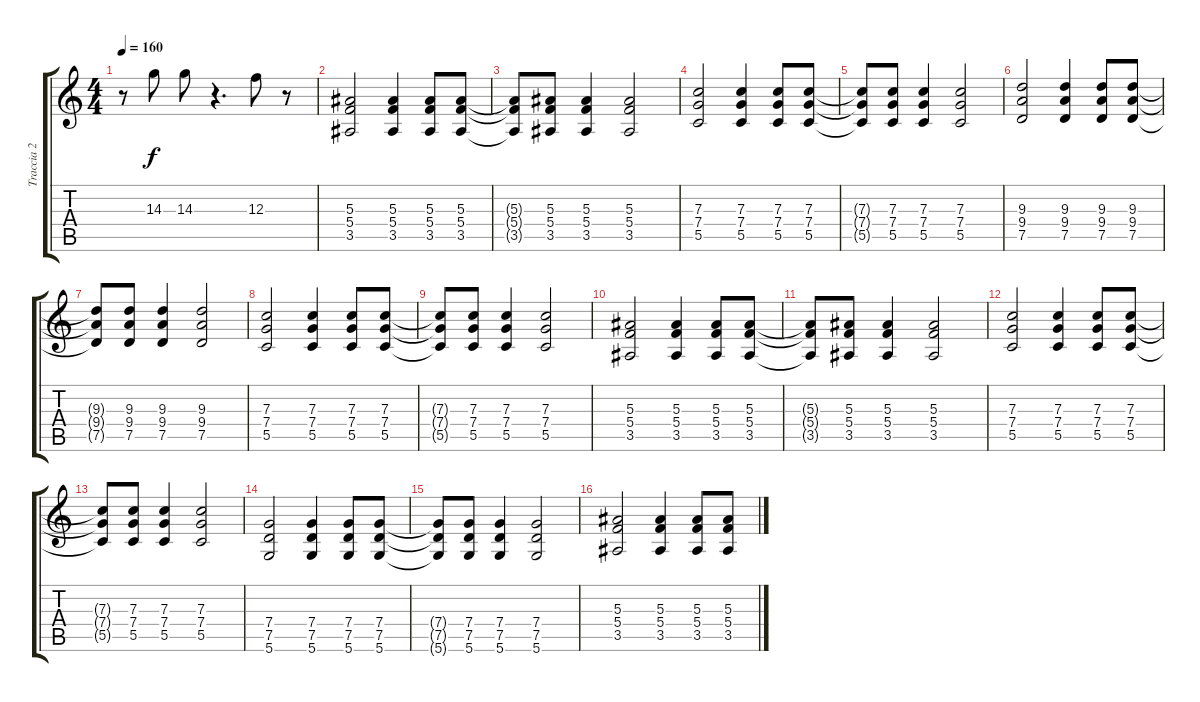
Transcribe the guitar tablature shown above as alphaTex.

\track ("Traccia 2" "Traccia 2") {instrument distortionguitar}
\staff {score tabs}
\tuning (D4 A3 F3 C3 G2 D2) {hide}
\ts (4 4)
\tempo 160
\clef g2
\ks c
r.8{dy f} 14.3.8 14.3.8 r.4{d} 12.3.8 r.8 |
(5.3 5.4 3.5).2{volume 16 instrument distortionguitar} (5.3 5.4 3.5).4 (5.3 5.4 3.5).8 (5.3 5.4 3.5).8 |
(5.3{t} 5.4{t} 3.5{t}).8 (5.3 5.4 3.5).8 (5.3 5.4 3.5).4 (5.3 5.4 3.5).2 |
(7.3 7.4 5.5).2 (7.3 7.4 5.5).4 (7.3 7.4 5.5).8 (7.3 7.4 5.5).8 |
(7.3{t} 7.4{t} 5.5{t}).8 (7.3 7.4 5.5).8 (7.3 7.4 5.5).4 (7.3 7.4 5.5).2 |
(9.3 9.4 7.5).2 (9.3 9.4 7.5).4 (9.3 9.4 7.5).8 (9.3 9.4 7.5).8 |
(9.3{t} 9.4{t} 7.5{t}).8 (9.3 9.4 7.5).8 (9.3 9.4 7.5).4 (9.3 9.4 7.5).2 |
(7.3 7.4 5.5).2 (7.3 7.4 5.5).4 (7.3 7.4 5.5).8 (7.3 7.4 5.5).8 |
(7.3{t} 7.4{t} 5.5{t}).8 (7.3 7.4 5.5).8 (7.3 7.4 5.5).4 (7.3 7.4 5.5).2 |
(5.3 5.4 3.5).2 (5.3 5.4 3.5).4 (5.3 5.4 3.5).8 (5.3 5.4 3.5).8 |
(5.3{t} 5.4{t} 3.5{t}).8 (5.3 5.4 3.5).8 (5.3 5.4 3.5).4 (5.3 5.4 3.5).2 |
(7.3 7.4 5.5).2 (7.3 7.4 5.5).4 (7.3 7.4 5.5).8 (7.3 7.4 5.5).8 |
(7.3{t} 7.4{t} 5.5{t}).8 (7.3 7.4 5.5).8 (7.3 7.4 5.5).4 (7.3 7.4 5.5).2 |
(7.4 7.5 5.6).2 (7.4 7.5 5.6).4 (7.4 7.5 5.6).8 (7.4 7.5 5.6).8 |
(7.4{t} 7.5{t} 5.6{t}).8 (7.4 7.5 5.6).8 (7.4 7.5 5.6).4 (7.4 7.5 5.6).2 |
(5.3 5.4 3.5).2 (5.3 5.4 3.5).4 (5.3 5.4 3.5).8 (5.3 5.4 3.5).8
